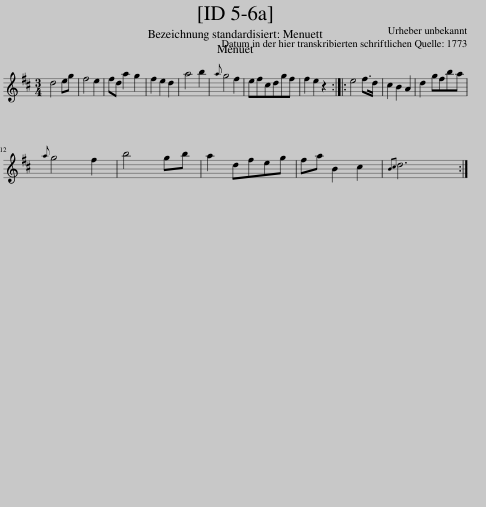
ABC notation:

X:1
L:1/8
M:3/4
I:linebreak $
K:D
V:1 treble
V:1
 d4 eg | f4 e2 | fd a2 g2 | f2 e2 d2 | a4 b2 | %5
{a} g4 f2 | efcdgf | f2 e2 z2 :: e4 f>d | c2 B2 A2 | %10
 d2 gfba |${a} g4 f2 | b4 gb | a2 dfeg | fa B2 c2 | %15
{Bc} d6 :| %16
